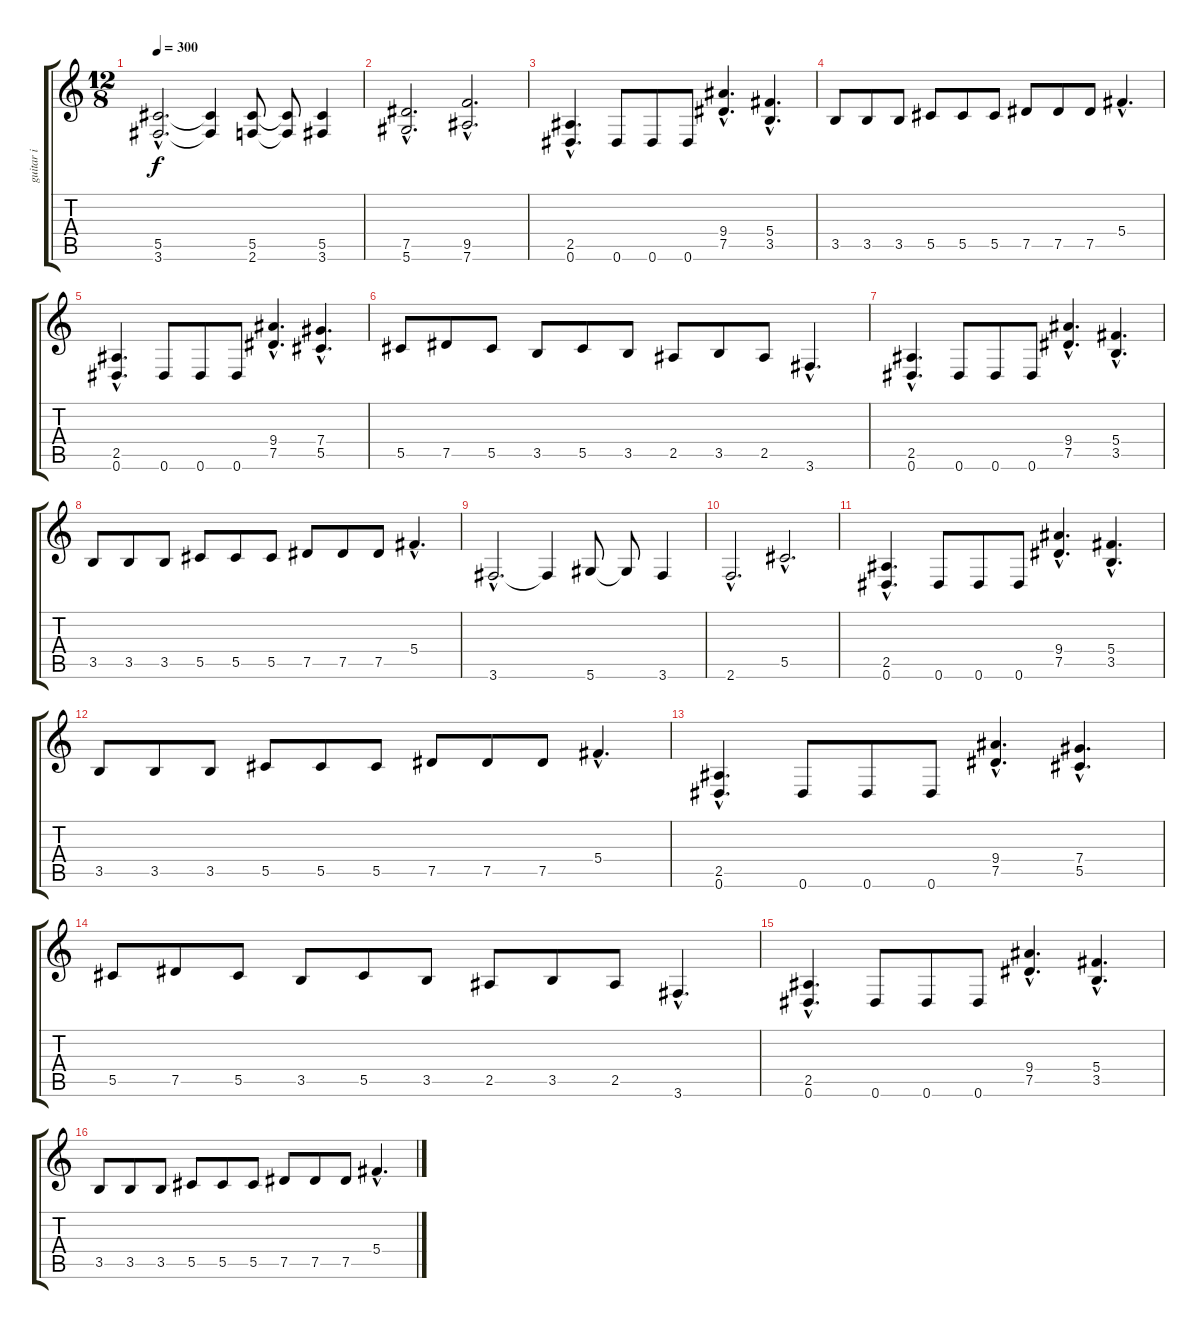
\track ("guitar i" "guitar i") {instrument overdrivenguitar}
\staff {score tabs}
\tuning (Eb4 Bb3 Gb3 Db3 Ab2 Eb2) {hide}
\ts (12 8)
\tempo 300
\clef g2
\ks c
(5.5{hac} 3.6{hac}).2{d dy f} (5.5{t} 3.6{t}).4 (5.5 2.6).8 (5.5{t} 2.6{t}).8 (5.5 3.6).4 |
(7.5{hac} 5.6{hac}).2{d} (9.5{hac} 7.6{hac}).2{d} |
(2.5{hac} 0.6{hac}).4{d} 0.6.8 0.6.8 0.6.8 (9.4{hac} 7.5{hac}).4{d} (5.4{hac} 3.5{hac}).4{d} |
3.5.8 3.5.8 3.5.8 5.5.8 5.5.8 5.5.8 7.5.8 7.5.8 7.5.8 5.4{hac}.4{d} |
(2.5{hac} 0.6{hac}).4{d} 0.6.8 0.6.8 0.6.8 (9.4{hac} 7.5{hac}).4{d} (7.4{hac} 5.5{hac}).4{d} |
5.5.8 7.5.8 5.5.8 3.5.8 5.5.8 3.5.8 2.5.8 3.5.8 2.5.8 3.6{hac}.4{d} |
(2.5{hac} 0.6{hac}).4{d} 0.6.8 0.6.8 0.6.8 (9.4{hac} 7.5{hac}).4{d} (5.4{hac} 3.5{hac}).4{d} |
3.5.8 3.5.8 3.5.8 5.5.8 5.5.8 5.5.8 7.5.8 7.5.8 7.5.8 5.4{hac}.4{d} |
3.6{hac}.2{d} 3.6{t}.4 5.6.8 5.6{t}.8 3.6.4 |
2.6{hac}.2{d} 5.5{hac}.2{d} |
(2.5{hac} 0.6{hac}).4{d} 0.6.8 0.6.8 0.6.8 (9.4{hac} 7.5{hac}).4{d} (5.4{hac} 3.5{hac}).4{d} |
3.5.8 3.5.8 3.5.8 5.5.8 5.5.8 5.5.8 7.5.8 7.5.8 7.5.8 5.4{hac}.4{d} |
(2.5{hac} 0.6{hac}).4{d} 0.6.8 0.6.8 0.6.8 (9.4{hac} 7.5{hac}).4{d} (7.4{hac} 5.5{hac}).4{d} |
5.5.8 7.5.8 5.5.8 3.5.8 5.5.8 3.5.8 2.5.8 3.5.8 2.5.8 3.6{hac}.4{d} |
(2.5{hac} 0.6{hac}).4{d} 0.6.8 0.6.8 0.6.8 (9.4{hac} 7.5{hac}).4{d} (5.4{hac} 3.5{hac}).4{d} |
3.5.8 3.5.8 3.5.8 5.5.8 5.5.8 5.5.8 7.5.8 7.5.8 7.5.8 5.4{hac}.4{d}
